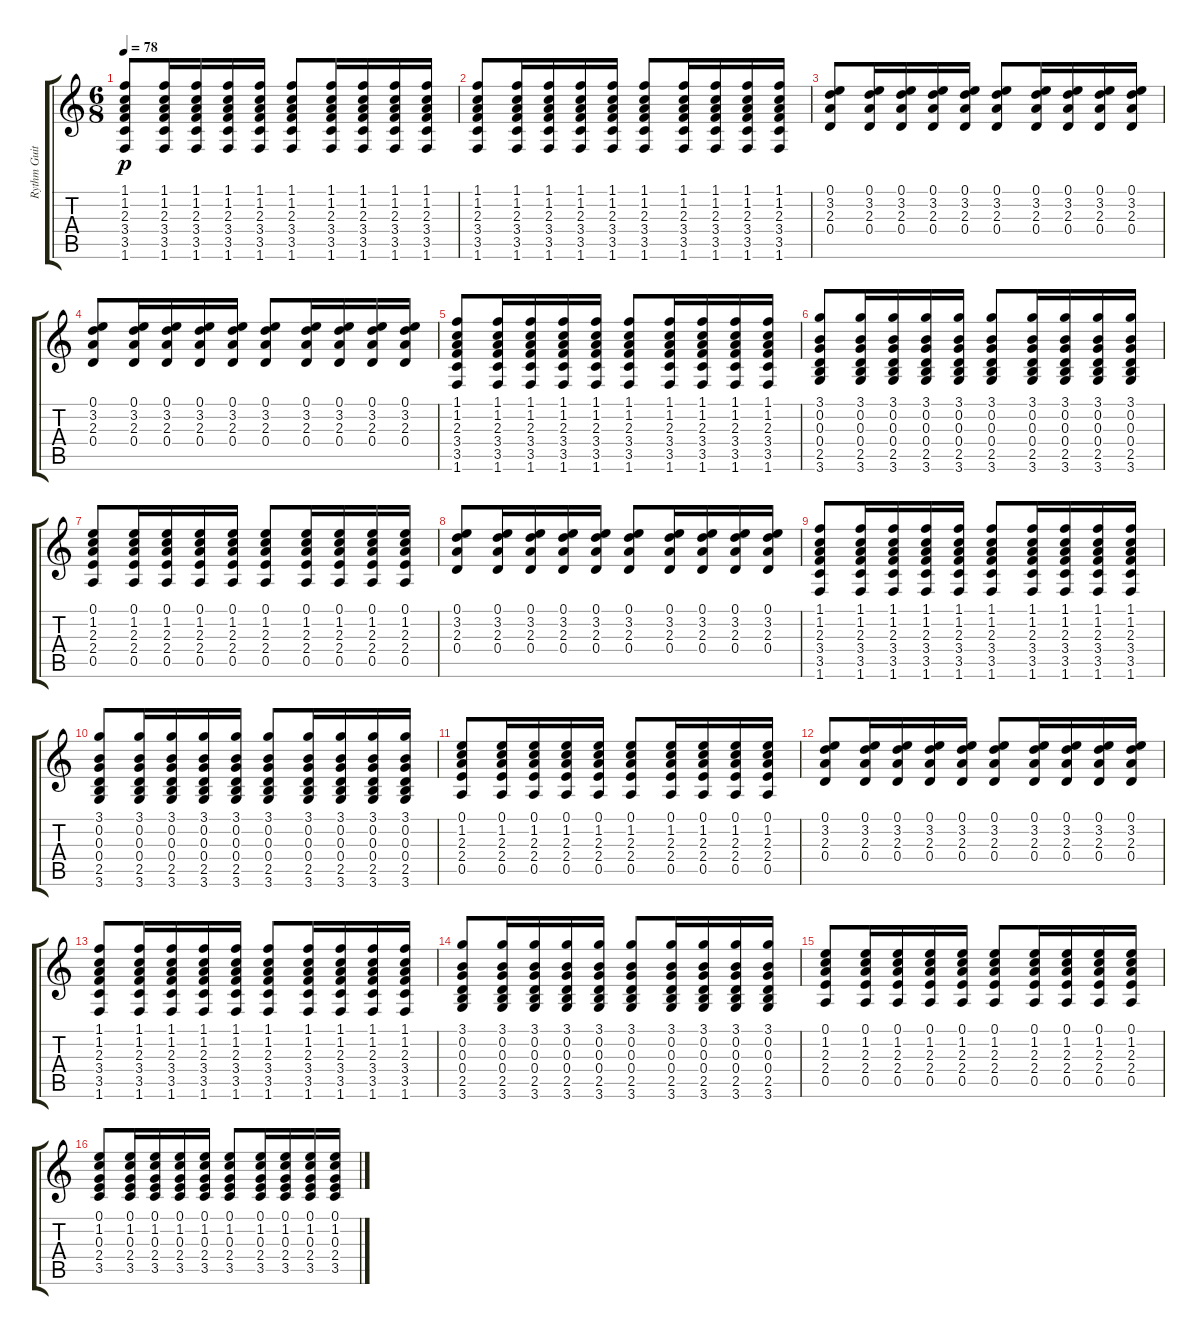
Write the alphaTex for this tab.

\track ("Rythm Guitar" "Rythm Guit") {instrument acousticguitarsteel}
\staff {score tabs}
\tuning (E4 B3 G3 D3 A2 E2) {hide}
\ts (6 8)
\tempo 78
\clef g2
\ks c
(1.1 1.2 2.3 3.4 3.5 1.6).8{dy p} (1.1 1.2 2.3 3.4 3.5 1.6).16 (1.1 1.2 2.3 3.4 3.5 1.6).16 (1.1 1.2 2.3 3.4 3.5 1.6).16 (1.1 1.2 2.3 3.4 3.5 1.6).16 (1.1 1.2 2.3 3.4 3.5 1.6).8 (1.1 1.2 2.3 3.4 3.5 1.6).16 (1.1 1.2 2.3 3.4 3.5 1.6).16 (1.1 1.2 2.3 3.4 3.5 1.6).16 (1.1 1.2 2.3 3.4 3.5 1.6).16 |
(1.1 1.2 2.3 3.4 3.5 1.6).8 (1.1 1.2 2.3 3.4 3.5 1.6).16 (1.1 1.2 2.3 3.4 3.5 1.6).16 (1.1 1.2 2.3 3.4 3.5 1.6).16 (1.1 1.2 2.3 3.4 3.5 1.6).16 (1.1 1.2 2.3 3.4 3.5 1.6).8 (1.1 1.2 2.3 3.4 3.5 1.6).16 (1.1 1.2 2.3 3.4 3.5 1.6).16 (1.1 1.2 2.3 3.4 3.5 1.6).16 (1.1 1.2 2.3 3.4 3.5 1.6).16 |
(0.1 3.2 2.3 0.4).8 (0.1 3.2 2.3 0.4).16 (0.1 3.2 2.3 0.4).16 (0.1 3.2 2.3 0.4).16 (0.1 3.2 2.3 0.4).16 (0.1 3.2 2.3 0.4).8 (0.1 3.2 2.3 0.4).16 (0.1 3.2 2.3 0.4).16 (0.1 3.2 2.3 0.4).16 (0.1 3.2 2.3 0.4).16 |
(0.1 3.2 2.3 0.4).8 (0.1 3.2 2.3 0.4).16 (0.1 3.2 2.3 0.4).16 (0.1 3.2 2.3 0.4).16 (0.1 3.2 2.3 0.4).16 (0.1 3.2 2.3 0.4).8 (0.1 3.2 2.3 0.4).16 (0.1 3.2 2.3 0.4).16 (0.1 3.2 2.3 0.4).16 (0.1 3.2 2.3 0.4).16 |
(1.1 1.2 2.3 3.4 3.5 1.6).8 (1.1 1.2 2.3 3.4 3.5 1.6).16 (1.1 1.2 2.3 3.4 3.5 1.6).16 (1.1 1.2 2.3 3.4 3.5 1.6).16 (1.1 1.2 2.3 3.4 3.5 1.6).16 (1.1 1.2 2.3 3.4 3.5 1.6).8 (1.1 1.2 2.3 3.4 3.5 1.6).16 (1.1 1.2 2.3 3.4 3.5 1.6).16 (1.1 1.2 2.3 3.4 3.5 1.6).16 (1.1 1.2 2.3 3.4 3.5 1.6).16 |
(3.1 0.2 0.3 0.4 2.5 3.6).8 (3.1 0.2 0.3 0.4 2.5 3.6).16 (3.1 0.2 0.3 0.4 2.5 3.6).16 (3.1 0.2 0.3 0.4 2.5 3.6).16 (3.1 0.2 0.3 0.4 2.5 3.6).16 (3.1 0.2 0.3 0.4 2.5 3.6).8 (3.1 0.2 0.3 0.4 2.5 3.6).16 (3.1 0.2 0.3 0.4 2.5 3.6).16 (3.1 0.2 0.3 0.4 2.5 3.6).16 (3.1 0.2 0.3 0.4 2.5 3.6).16 |
(0.1 1.2 2.3 2.4 0.5).8 (0.1 1.2 2.3 2.4 0.5).16 (0.1 1.2 2.3 2.4 0.5).16 (0.1 1.2 2.3 2.4 0.5).16 (0.1 1.2 2.3 2.4 0.5).16 (0.1 1.2 2.3 2.4 0.5).8 (0.1 1.2 2.3 2.4 0.5).16 (0.1 1.2 2.3 2.4 0.5).16 (0.1 1.2 2.3 2.4 0.5).16 (0.1 1.2 2.3 2.4 0.5).16 |
(0.1 3.2 2.3 0.4).8 (0.1 3.2 2.3 0.4).16 (0.1 3.2 2.3 0.4).16 (0.1 3.2 2.3 0.4).16 (0.1 3.2 2.3 0.4).16 (0.1 3.2 2.3 0.4).8 (0.1 3.2 2.3 0.4).16 (0.1 3.2 2.3 0.4).16 (0.1 3.2 2.3 0.4).16 (0.1 3.2 2.3 0.4).16 |
(1.1 1.2 2.3 3.4 3.5 1.6).8 (1.1 1.2 2.3 3.4 3.5 1.6).16 (1.1 1.2 2.3 3.4 3.5 1.6).16 (1.1 1.2 2.3 3.4 3.5 1.6).16 (1.1 1.2 2.3 3.4 3.5 1.6).16 (1.1 1.2 2.3 3.4 3.5 1.6).8 (1.1 1.2 2.3 3.4 3.5 1.6).16 (1.1 1.2 2.3 3.4 3.5 1.6).16 (1.1 1.2 2.3 3.4 3.5 1.6).16 (1.1 1.2 2.3 3.4 3.5 1.6).16 |
(3.1 0.2 0.3 0.4 2.5 3.6).8 (3.1 0.2 0.3 0.4 2.5 3.6).16 (3.1 0.2 0.3 0.4 2.5 3.6).16 (3.1 0.2 0.3 0.4 2.5 3.6).16 (3.1 0.2 0.3 0.4 2.5 3.6).16 (3.1 0.2 0.3 0.4 2.5 3.6).8 (3.1 0.2 0.3 0.4 2.5 3.6).16 (3.1 0.2 0.3 0.4 2.5 3.6).16 (3.1 0.2 0.3 0.4 2.5 3.6).16 (3.1 0.2 0.3 0.4 2.5 3.6).16 |
(0.1 1.2 2.3 2.4 0.5).8 (0.1 1.2 2.3 2.4 0.5).16 (0.1 1.2 2.3 2.4 0.5).16 (0.1 1.2 2.3 2.4 0.5).16 (0.1 1.2 2.3 2.4 0.5).16 (0.1 1.2 2.3 2.4 0.5).8 (0.1 1.2 2.3 2.4 0.5).16 (0.1 1.2 2.3 2.4 0.5).16 (0.1 1.2 2.3 2.4 0.5).16 (0.1 1.2 2.3 2.4 0.5).16 |
(0.1 3.2 2.3 0.4).8 (0.1 3.2 2.3 0.4).16 (0.1 3.2 2.3 0.4).16 (0.1 3.2 2.3 0.4).16 (0.1 3.2 2.3 0.4).16 (0.1 3.2 2.3 0.4).8 (0.1 3.2 2.3 0.4).16 (0.1 3.2 2.3 0.4).16 (0.1 3.2 2.3 0.4).16 (0.1 3.2 2.3 0.4).16 |
(1.1 1.2 2.3 3.4 3.5 1.6).8 (1.1 1.2 2.3 3.4 3.5 1.6).16 (1.1 1.2 2.3 3.4 3.5 1.6).16 (1.1 1.2 2.3 3.4 3.5 1.6).16 (1.1 1.2 2.3 3.4 3.5 1.6).16 (1.1 1.2 2.3 3.4 3.5 1.6).8 (1.1 1.2 2.3 3.4 3.5 1.6).16 (1.1 1.2 2.3 3.4 3.5 1.6).16 (1.1 1.2 2.3 3.4 3.5 1.6).16 (1.1 1.2 2.3 3.4 3.5 1.6).16 |
(3.1 0.2 0.3 0.4 2.5 3.6).8 (3.1 0.2 0.3 0.4 2.5 3.6).16 (3.1 0.2 0.3 0.4 2.5 3.6).16 (3.1 0.2 0.3 0.4 2.5 3.6).16 (3.1 0.2 0.3 0.4 2.5 3.6).16 (3.1 0.2 0.3 0.4 2.5 3.6).8 (3.1 0.2 0.3 0.4 2.5 3.6).16 (3.1 0.2 0.3 0.4 2.5 3.6).16 (3.1 0.2 0.3 0.4 2.5 3.6).16 (3.1 0.2 0.3 0.4 2.5 3.6).16 |
(0.1 1.2 2.3 2.4 0.5).8 (0.1 1.2 2.3 2.4 0.5).16 (0.1 1.2 2.3 2.4 0.5).16 (0.1 1.2 2.3 2.4 0.5).16 (0.1 1.2 2.3 2.4 0.5).16 (0.1 1.2 2.3 2.4 0.5).8 (0.1 1.2 2.3 2.4 0.5).16 (0.1 1.2 2.3 2.4 0.5).16 (0.1 1.2 2.3 2.4 0.5).16 (0.1 1.2 2.3 2.4 0.5).16 |
(0.1 1.2 0.3 2.4 3.5).8 (0.1 1.2 0.3 2.4 3.5).16 (0.1 1.2 0.3 2.4 3.5).16 (0.1 1.2 0.3 2.4 3.5).16 (0.1 1.2 0.3 2.4 3.5).16 (0.1 1.2 0.3 2.4 3.5).8 (0.1 1.2 0.3 2.4 3.5).16 (0.1 1.2 0.3 2.4 3.5).16 (0.1 1.2 0.3 2.4 3.5).16 (0.1 1.2 0.3 2.4 3.5).16
